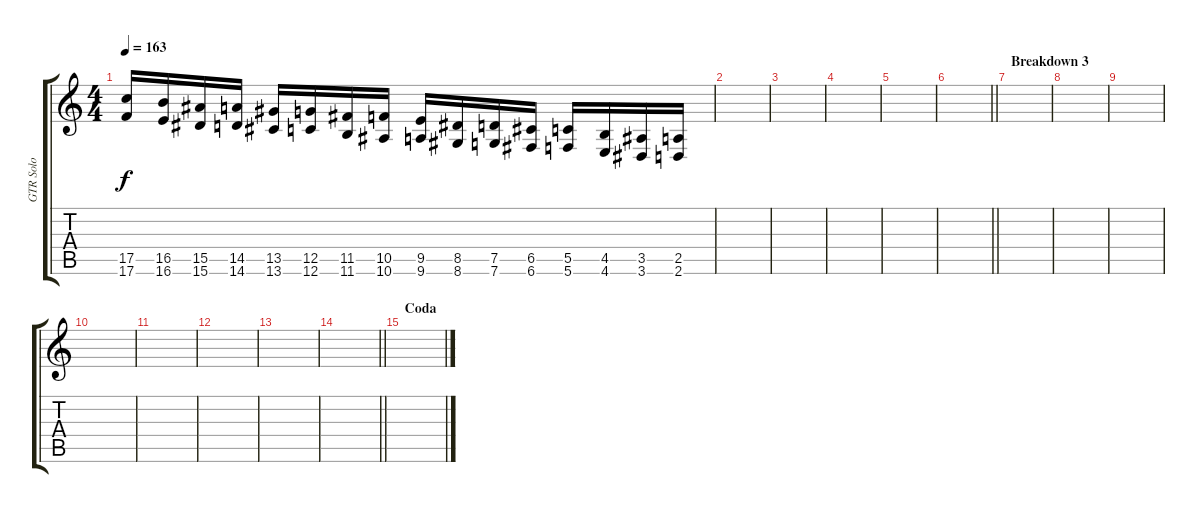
\track ("GTR Solo" "GTR Solo") {instrument distortionguitar}
\staff {score tabs}
\tuning (D4 A3 F3 C3 G2 C2) {hide}
\ts (4 4)
\tempo 163
\clef g2
\ks c
(17.5 17.6).16{dy f instrument guitarharmonics} (16.5 16.6).16 (15.5 15.6).16 (14.5 14.6).16 (13.5 13.6).16 (12.5 12.6).16 (11.5 11.6).16 (10.5 10.6).16 (9.5 9.6).16 (8.5 8.6).16 (7.5 7.6).16 (6.5 6.6).16 (5.5 5.6).16 (4.5 4.6).16 (3.5 3.6).16 (2.5 2.6).16 |
|
|
|
|
\barLineRight lightlight
|
\section ("" "Breakdown 3")
|
|
|
|
|
|
|
\barLineRight lightlight
|
\section ("" "Coda")
